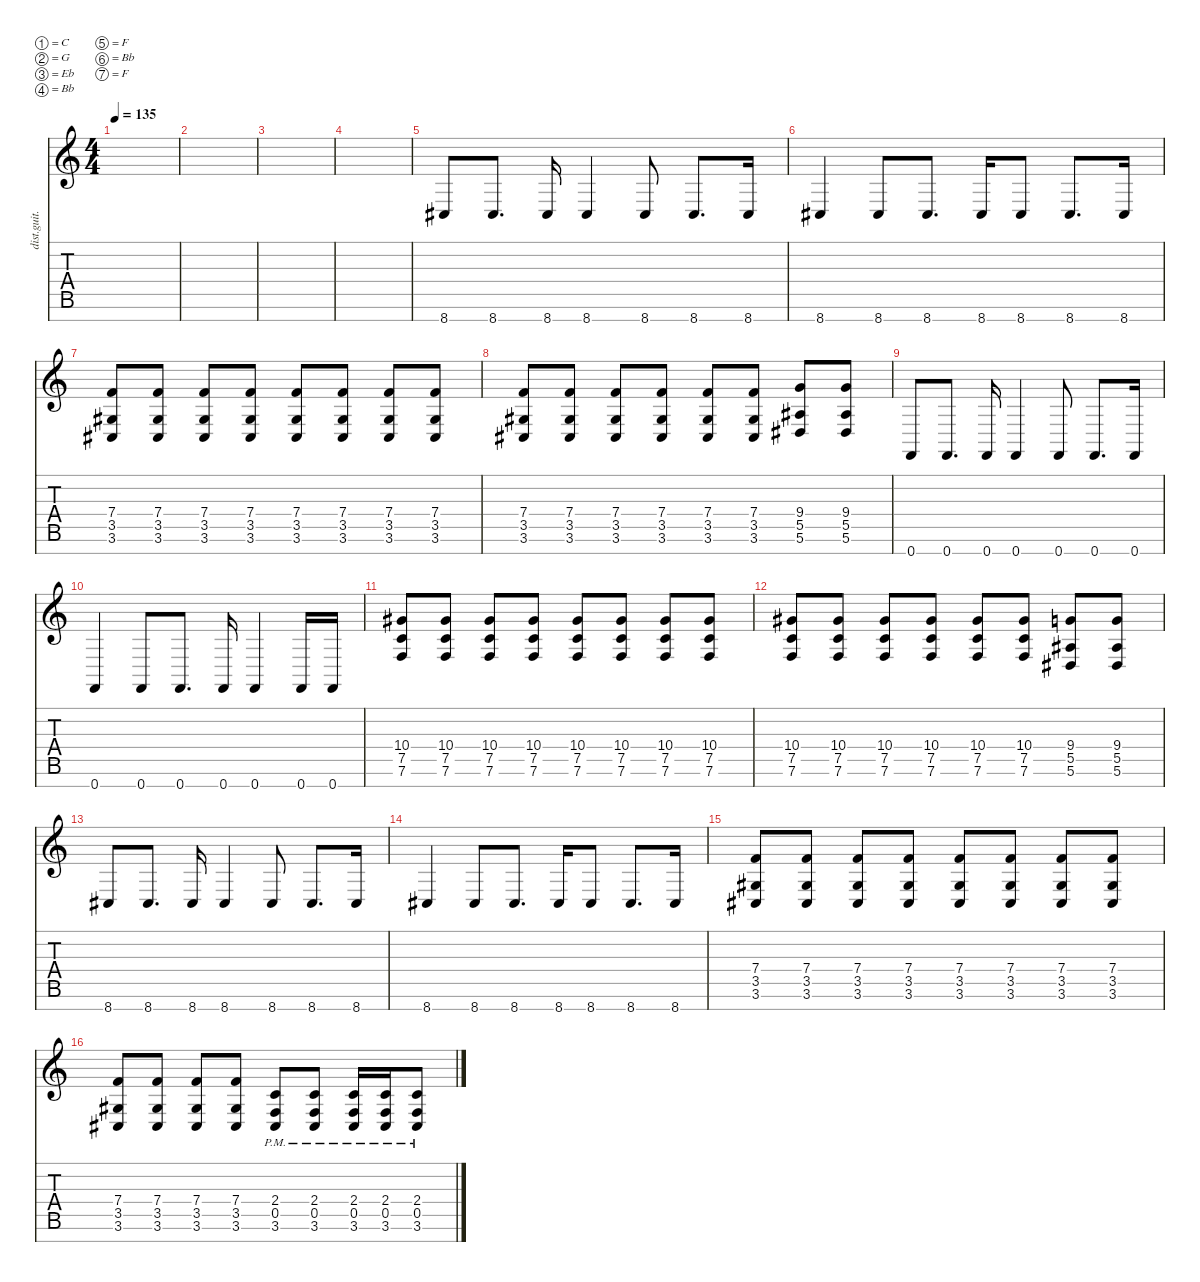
\defaultSystemsLayout 4
\hideDynamics
\bracketExtendMode nobrackets
\track ("Rhythm " "dist.guit.") {instrument distortionguitar}
\staff {score tabs}
\tuning (C4 G3 Eb3 Bb2 F2 Bb1 F1)
\ts (4 4)
\tempo 135
\clef g2
\ks c
|
|
|
|
8.7{acc #}.8 8.7{acc #}.8{d} 8.7{acc #}.16 8.7{acc #}.4 8.7{acc #}.8 8.7{acc #}.8{d} 8.7{acc #}.16 |
8.7{acc #}.4 8.7{acc #}.8 8.7{acc #}.8{d} 8.7{acc #}.16 8.7{acc #}.8 8.7{acc #}.8{d} 8.7{acc #}.16 |
(3.6{acc #} 3.5{acc #} 7.4).8 (3.6{acc #} 3.5{acc #} 7.4).8 (3.6{acc #} 3.5{acc #} 7.4).8 (3.6{acc #} 3.5{acc #} 7.4).8 (3.6{acc #} 3.5{acc #} 7.4).8 (3.6{acc #} 3.5{acc #} 7.4).8 (3.6{acc #} 3.5{acc #} 7.4).8 (3.6{acc #} 3.5{acc #} 7.4).8 |
(3.6{acc #} 3.5{acc #} 7.4).8 (3.6{acc #} 3.5{acc #} 7.4).8 (3.6{acc #} 3.5{acc #} 7.4).8 (3.6{acc #} 3.5{acc #} 7.4).8 (3.6{acc #} 3.5{acc #} 7.4).8 (3.6{acc #} 3.5{acc #} 7.4).8 (9.4 5.6{acc #} 5.5{acc #}).8 (9.4 5.5{acc #} 5.6{acc #}).8 |
0.7.8 0.7.8{d} 0.7.16 0.7.4 0.7.8 0.7.8{d} 0.7.16 |
0.7.4 0.7.8 0.7.8{d} 0.7.16 0.7.4 0.7.16 0.7.16 |
(7.6 7.5 10.4{acc #}).8 (7.6 7.5 10.4{acc #}).8 (7.6 7.5 10.4{acc #}).8 (7.6 7.5 10.4{acc #}).8 (7.6 7.5 10.4{acc #}).8 (7.6 7.5 10.4{acc #}).8 (7.6 7.5 10.4{acc #}).8 (7.6 7.5 10.4{acc #}).8 |
(7.6 7.5 10.4{acc #}).8 (7.6 7.5 10.4{acc #}).8 (7.6 7.5 10.4{acc #}).8 (7.6 7.5 10.4{acc #}).8 (7.6 7.5 10.4{acc #}).8 (7.6 7.5 10.4{acc #}).8 (5.6{acc #} 5.5{acc #} 9.4).8 (5.6{acc #} 5.5{acc #} 9.4).8 |
8.7{acc #}.8 8.7{acc #}.8{d} 8.7{acc #}.16 8.7{acc #}.4 8.7{acc #}.8 8.7{acc #}.8{d} 8.7{acc #}.16 |
8.7{acc #}.4 8.7{acc #}.8 8.7{acc #}.8{d} 8.7{acc #}.16 8.7{acc #}.8 8.7{acc #}.8{d} 8.7{acc #}.16 |
(3.6{acc #} 3.5{acc #} 7.4).8 (3.6{acc #} 3.5{acc #} 7.4).8 (3.6{acc #} 3.5{acc #} 7.4).8 (3.6{acc #} 3.5{acc #} 7.4).8 (3.6{acc #} 3.5{acc #} 7.4).8 (3.6{acc #} 3.5{acc #} 7.4).8 (3.6{acc #} 3.5{acc #} 7.4).8 (3.6{acc #} 3.5{acc #} 7.4).8 |
(3.6{acc #} 3.5{acc #} 7.4).8 (3.6{acc #} 3.5{acc #} 7.4).8 (3.6{acc #} 3.5{acc #} 7.4).8 (3.6{acc #} 3.5{acc #} 7.4).8 (3.6{pm acc #} 0.5{pm} 2.4{pm}).8 (3.6{pm acc #} 0.5{pm} 2.4{pm}).8 (3.6{pm acc #} 0.5{pm} 2.4{pm}).16 (3.6{pm acc #} 0.5{pm} 2.4{pm}).16 (3.6{pm acc #} 0.5{pm} 2.4{pm}).8
